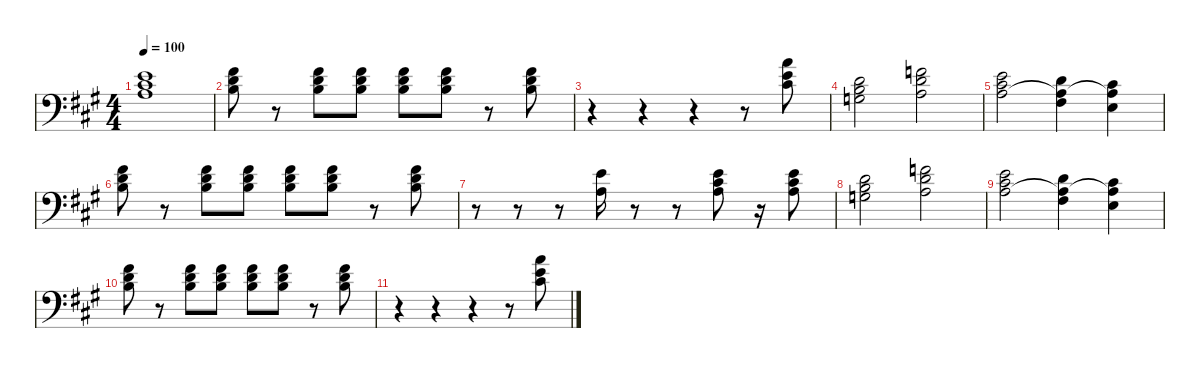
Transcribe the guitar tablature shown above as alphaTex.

\defaultSystemsLayout 4
\hideDynamics
\bracketExtendMode nobrackets
\singleTrackTrackNamePolicy hidden
\multiTrackTrackNamePolicy hidden
\otherSystemsTrackNameOrientation horizontal
\track ("Hammond LH" "org.") {instrument drawbarorgan}
\staff {score}
\tuning (E4 B3 G3 D3 A2 D2)
\ts (4 4)
\tempo 100
\clef f4
\ks a
(0.1{acc forcenatural} 2.2{acc #} 2.3{acc forcenatural}).1{dy f beam Down} |
(2.1{acc #} 0.2{acc forcenatural} 7.3{acc forcenatural}).8{beam Down} r.8{beam Down} (2.1{acc #} 0.2{acc forcenatural} 7.3{acc forcenatural}).8{beam Down} (2.1{acc #} 0.2{acc forcenatural} 7.3{acc forcenatural}).8{beam Down} (2.1{acc #} 0.2{acc forcenatural} 7.3{acc forcenatural}).8{beam Down} (2.1{acc #} 0.2{acc forcenatural} 7.3{acc forcenatural}).8{beam Down} r.8{beam Down} (2.1{acc #} 0.2{acc forcenatural} 7.3{acc forcenatural}).8{beam Down} |
r.4{beam Down} r.4{beam Down} r.4{beam Down} r.8{beam Down} (5.1{acc forcenatural} 5.2{acc forcenatural} 6.3{acc #}).8{beam Down} |
(5.4{acc forcenatural} 14.5{acc forcenatural} 24.6{acc forcenatural}).2{beam Down} (1.1{acc forcenatural} 7.4{acc forcenatural} 17.5{acc forcenatural}).2{beam Down} |
(2.3{acc forcenatural} 16.5{acc #} 26.6{acc forcenatural}).2{beam Down} (3.2{acc forcenatural} 2.3{t acc forcenatural} 4.4{acc #}).4{beam Down} (2.2{acc #} 2.3{t acc forcenatural} 2.4{acc forcenatural}).4{beam Down} |
(2.1{acc #} 0.2{acc forcenatural} 7.3{acc forcenatural}).8{beam Down} r.8{beam Down} (2.1{acc #} 0.2{acc forcenatural} 7.3{acc forcenatural}).8{beam Down} (2.1{acc #} 0.2{acc forcenatural} 7.3{acc forcenatural}).8{beam Down} (2.1{acc #} 0.2{acc forcenatural} 7.3{acc forcenatural}).8{beam Down} (2.1{acc #} 0.2{acc forcenatural} 7.3{acc forcenatural}).8{beam Down} r.8{beam Down} (2.1{acc #} 0.2{acc forcenatural} 7.3{acc forcenatural}).8{beam Down} |
r.8{beam Down} r.8{beam Down} r.8{beam Down} (0.1{acc forcenatural} 2.3{acc forcenatural}).16{beam Down} r.8{beam Down} r.8{beam Down} (0.1{acc forcenatural} 2.2{acc #} 2.3{acc forcenatural}).8{beam Down} r.16{beam Down} (0.1{acc forcenatural} 2.2{acc #} 2.3{acc forcenatural}).8{beam Down} |
(5.4{acc forcenatural} 14.5{acc forcenatural} 24.6{acc forcenatural}).2{beam Down} (1.1{acc forcenatural} 7.4{acc forcenatural} 17.5{acc forcenatural}).2{beam Down} |
(2.3{acc forcenatural} 16.5{acc #} 26.6{acc forcenatural}).2{beam Down} (3.2{acc forcenatural} 2.3{t acc forcenatural} 4.4{acc #}).4{beam Down} (2.2{acc #} 2.3{t acc forcenatural} 2.4{acc forcenatural}).4{beam Down} |
(2.1{acc #} 0.2{acc forcenatural} 7.3{acc forcenatural}).8{beam Down} r.8{beam Down} (2.1{acc #} 0.2{acc forcenatural} 7.3{acc forcenatural}).8{beam Down} (2.1{acc #} 0.2{acc forcenatural} 7.3{acc forcenatural}).8{beam Down} (2.1{acc #} 0.2{acc forcenatural} 7.3{acc forcenatural}).8{beam Down} (2.1{acc #} 0.2{acc forcenatural} 7.3{acc forcenatural}).8{beam Down} r.8{beam Down} (2.1{acc #} 0.2{acc forcenatural} 7.3{acc forcenatural}).8{beam Down} |
r.4{beam Down} r.4{beam Down} r.4{beam Down} r.8{beam Down} (5.1{acc forcenatural} 5.2{acc forcenatural} 6.3{acc #}).8{beam Down}
